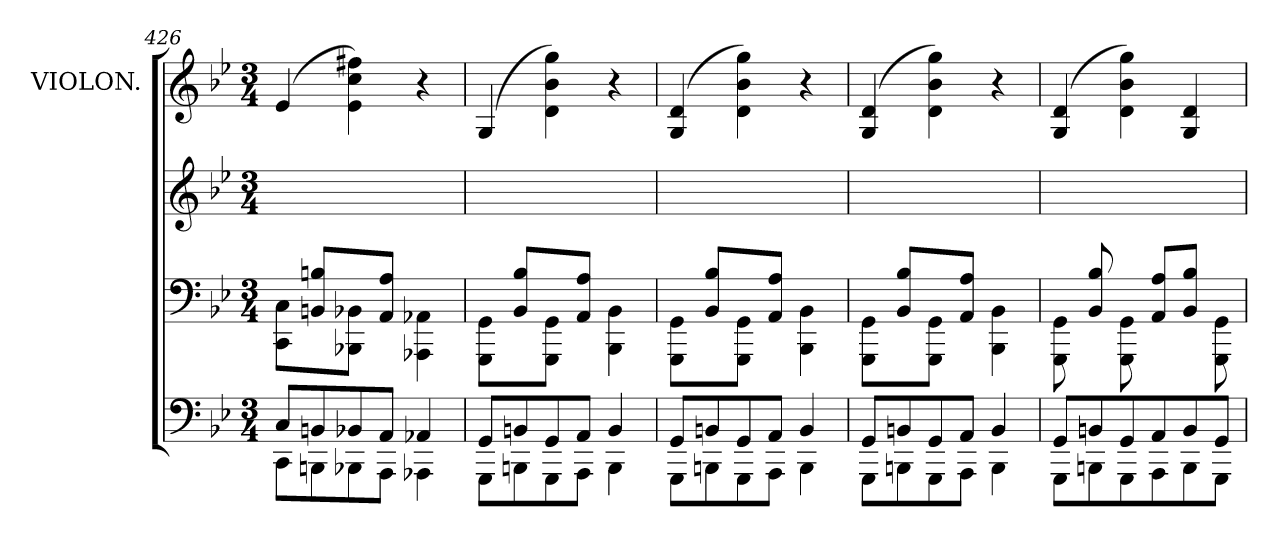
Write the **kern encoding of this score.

**kern	**kern	**kern	**kern
*part3	*part2	*part2	*part1
*staff4	*staff3	*staff2	*staff1
*	*	*	*I"VIOLON.
*clefF4	*clefF4	*clefG2	*clefG2
*k[b-e-]	*k[b-e-]	*k[b-e-]	*k[b-e-]
*B-:	*B-:	*B-:	*B-:
*M3/4	*M3/4	*M3/4	*M3/4
=426	=426	=426	=426
*^	*^	*	*
8C/L	8CC\L	8ryy	8CC\ 8C\L	2.ryy	(4e-/
8BBn/	8BBBn\	8BBn/ 8Bn/L	8ryy	.	.
8BB-X/	8BBB-X\	8ryy	8BBB-X\ 8BB-X\J	.	4e-\ 4cc\ 4ff#X\)
8AA/J	8AAA\J	8AA/ 8A/J	8ryy	.	.
4AA-X/	4AAA-X\	4ryy	4AAA-X\ 4AA-X\	.	4r
=427	=427	=427	=427	=427	=427
8GG/L	8GGG\L	8ryy	8GGG\ 8GG\L	2.ryy	(4G/
8BB/	8BBB\	8BB-/ 8B-/L	8ryy	.	.
8GG/	8GGG\	8ryy	8GGG\ 8GG\J	.	4d\ 4b-\ 4gg\)
8AA/J	8AAA\J	8AA/ 8A/J	8ryy	.	.
4BB/	4BBB\	4ryy	4BBB-\ 4BB-\	.	4r
!!LO:LB:g=z
=428	=428	=428	=428	=428	=428
8GG/L	8GGG\L	8ryy	8GGG\ 8GG\L	2.ryy	(4G/ 4d/
8BB/	8BBB\	8BB-/ 8B-/L	8ryy	.	.
8GG/	8GGG\	8ryy	8GGG\ 8GG\J	.	4d\ 4b-\ 4gg\)
8AA/J	8AAA\J	8AA/ 8A/J	8ryy	.	.
4BB/	4BBB\	4ryy	4BBB-\ 4BB-\	.	4r
=429	=429	=429	=429	=429	=429
8GG/L	8GGG\L	8ryy	8GGG\ 8GG\L	2.ryy	(4G/ 4d/
8BB/	8BBB\	8BB-/ 8B-/L	8ryy	.	.
8GG/	8GGG\	8ryy	8GGG\ 8GG\J	.	4d\ 4b-\ 4gg\)
8AA/J	8AAA\J	8AA/ 8A/J	8ryy	.	.
4BB/	4BBB\	4ryy	4BBB-\ 4BB-\	.	4r
=430	=430	=430	=430	=430	=430
8GG/L	8GGG\L	8ryy	8GGG\ 8GG\	2.ryy	(4G/ 4d/
8BB/	8BBB\	8BB-/ 8B-/	8ryy	.	.
8GG/	8GGG\	8ryy	8GGG\ 8GG\	.	4d\ 4b-\ 4gg\)
8AA/	8AAA\	8AA/ 8A/L	4ryy	.	.
8BB/	8BBB\	8BB-/ 8B-/J	.	.	4G/ 4d/
8GG/J	8GGG\J	8ryy	8GGG\ 8GG\	.	.
*v	*v	*	*	*	*
*	*v	*v	*	*
=	=	=	=
*-	*-	*-	*-
